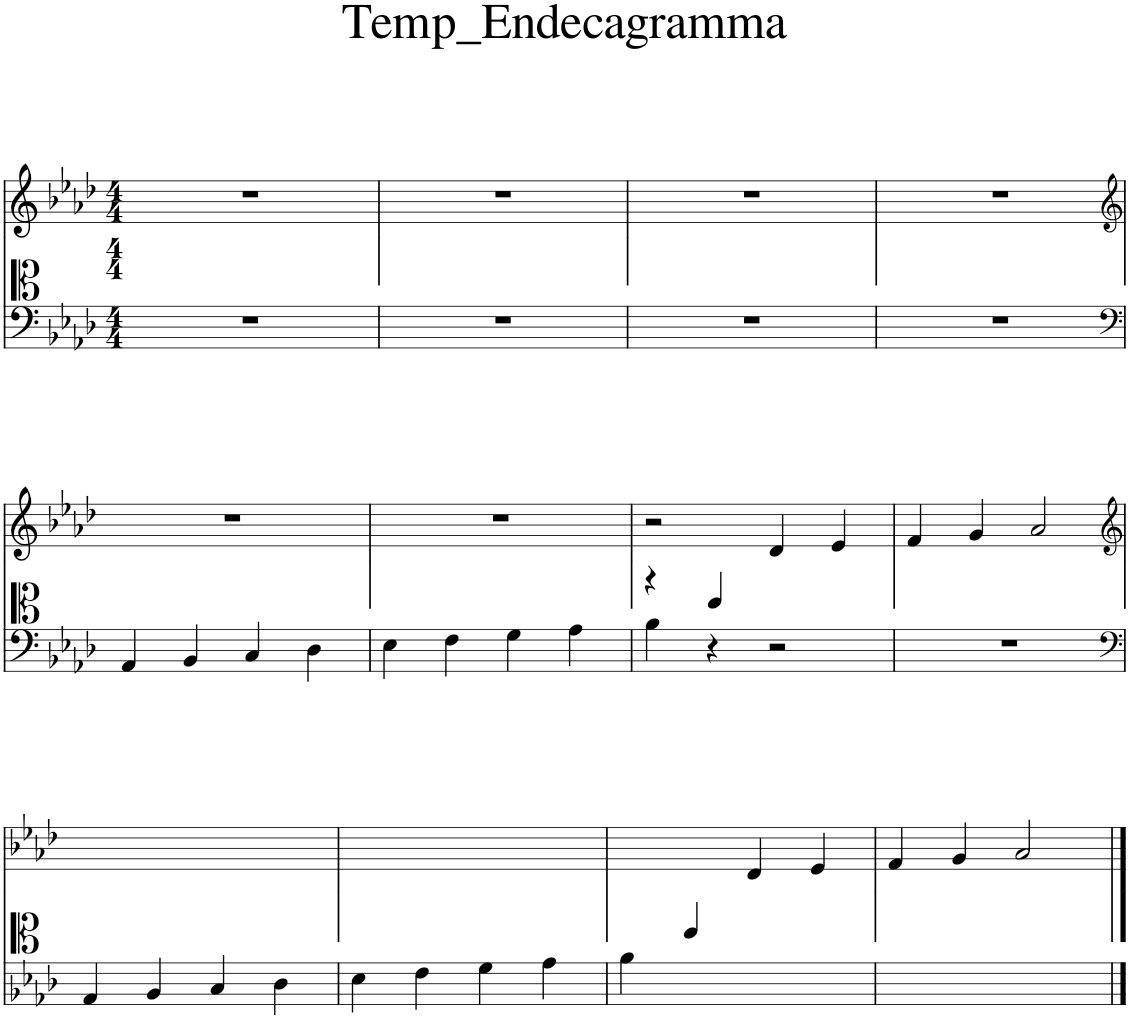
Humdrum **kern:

**kern	**kern	**kern
*part1	*part1	*part1
*staff3	*staff2	*staff1
*I"Flute	*	*
*I'Fl	*	*
*	*stria1	*
*clefF4	*clefC3	*clefG2
*k[b-e-a-d-]	*k[]	*k[b-e-a-d-]
*M4/4	*M4/4	*M4/4
=1	=1	=1
1r	1ryy	1r
=2	=2	=2
1r	1ryy	1r
=3	=3	=3
1r	1ryy	1r
=4	=4	=4
1r	1ryy	1r
!!LO:LB:g=z
=5	=5	=5
*clefF4	*	*clefG2
4AA-/	1ryy	1r
4BB-/	.	.
4C/	.	.
4D-\	.	.
=6	=6	=6
4E-\	1ryy	1r
4F\	.	.
4G\	.	.
4A-\	.	.
=7	=7	=7
4B-\	4r	2r
4r	4c/	.
2r	2ryy	4d-/
.	.	4e-/
=8	=8	=8
1r	1ryy	4f/
.	.	4g/
.	.	2a-/
!!LO:LB:g=z
=9	=9	=9
*clefF4	*	*clefG2
4AA-/	1ryy	1ryy
4BB-/	.	.
4C/	.	.
4D-\	.	.
=10	=10	=10
4E-\	1ryy	1ryy
4F\	.	.
4G\	.	.
4A-\	.	.
=11	=11	=11
4B-\	4ryy	2ryy
4ryy	4c/	.
2ryy	2ryy	4d-/
.	.	4e-/
=12	=12	=12
1ryy	1ryy	4f/
.	.	4g/
.	.	2a-/
==	==	==
*-	*-	*-
